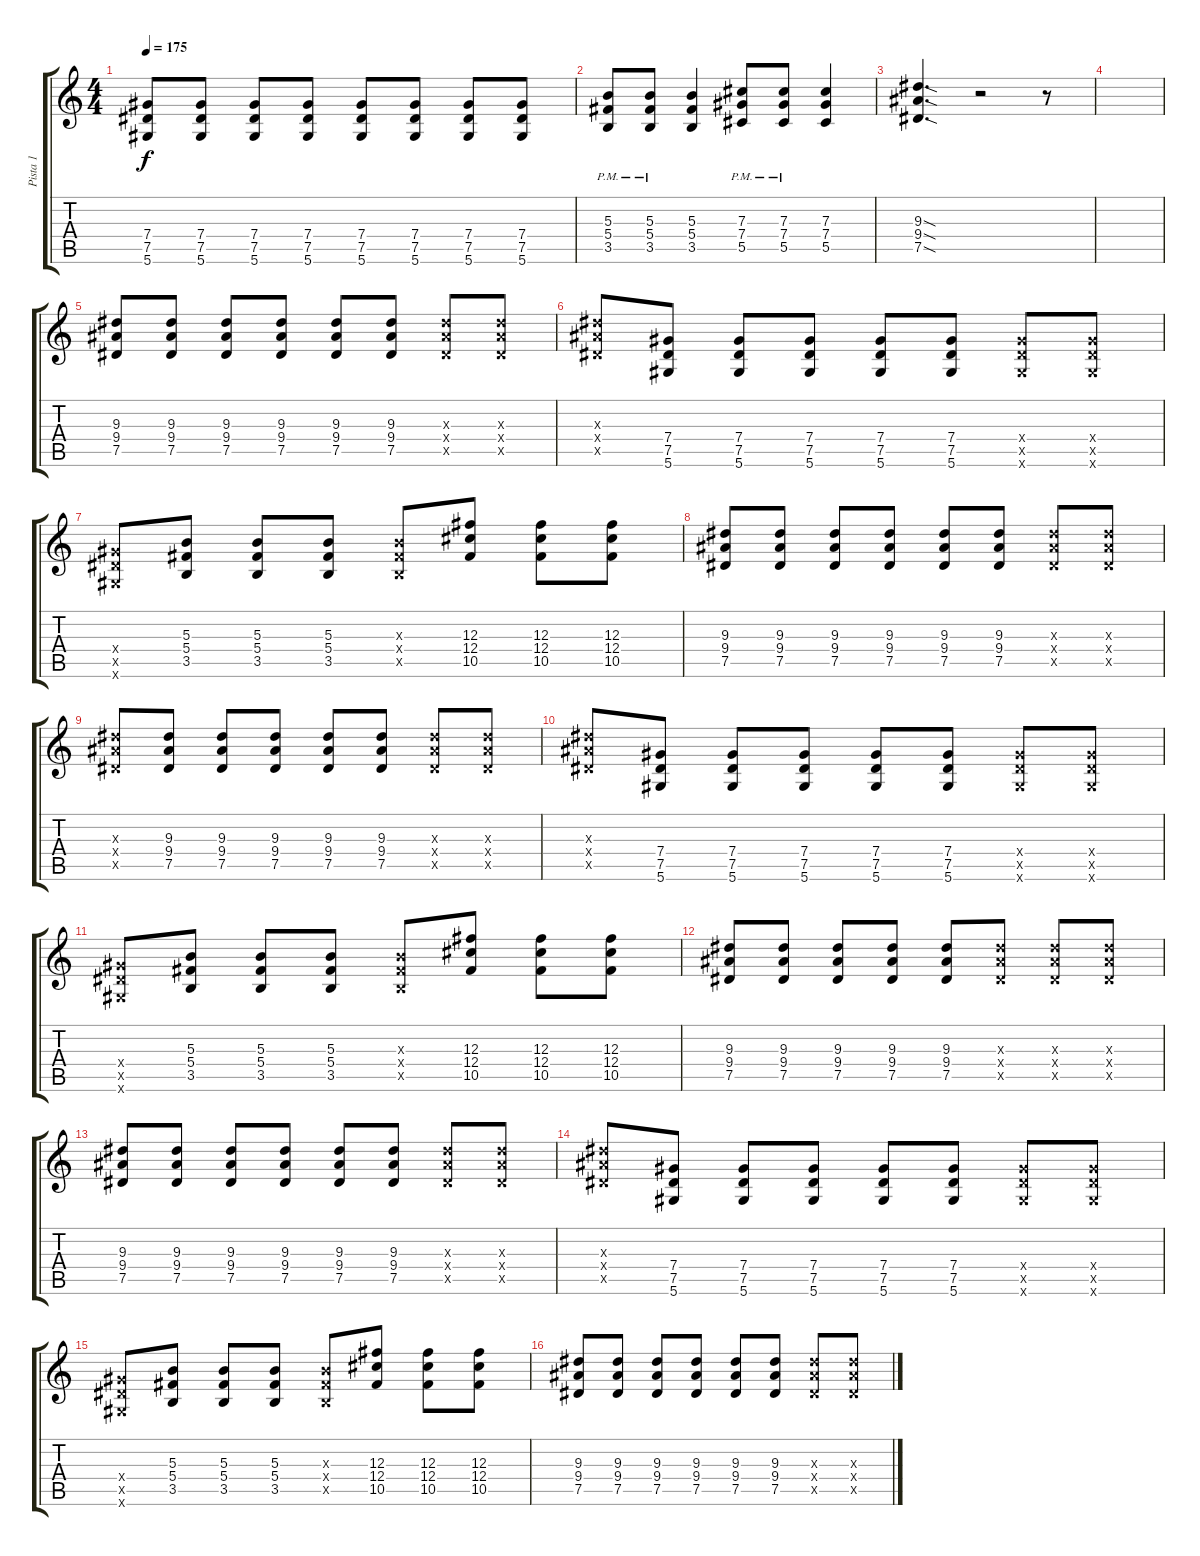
\track ("Pista 1" "Pista 1") {instrument distortionguitar}
\staff {score tabs}
\tuning (Eb4 Bb3 Gb3 Db3 Ab2 Eb2) {hide}
\ts (4 4)
\tempo 175
\clef g2
\ks c
(7.4 7.5 5.6).8{dy f} (7.4 7.5 5.6).8 (7.4 7.5 5.6).8 (7.4 7.5 5.6).8 (7.4 7.5 5.6).8 (7.4 7.5 5.6).8 (7.4 7.5 5.6).8 (7.4 7.5 5.6).8 |
(5.3{pm} 5.4{pm} 3.5{pm}).8 (5.3{pm} 5.4{pm} 3.5{pm}).8 (5.3 5.4 3.5).4 (7.3{pm} 7.4{pm} 5.5{pm}).8 (7.3{pm} 7.4{pm} 5.5{pm}).8 (7.3 7.4 5.5).4 |
(9.3{sod} 9.4{sod} 7.5{sod}).4{d} r.2 r.8 |
|
(9.3 9.4 7.5).8 (9.3 9.4 7.5).8 (9.3 9.4 7.5).8 (9.3 9.4 7.5).8 (9.3 9.4 7.5).8 (9.3 9.4 7.5).8 (9.3{x} 9.4{x} 7.5{x}).8 (9.3{x} 9.4{x} 7.5{x}).8 |
(9.3{x} 9.4{x} 7.5{x}).8 (7.4 7.5 5.6).8 (7.4 7.5 5.6).8 (7.4 7.5 5.6).8 (7.4 7.5 5.6).8 (7.4 7.5 5.6).8 (7.4{x} 7.5{x} 5.6{x}).8 (7.4{x} 7.5{x} 5.6{x}).8 |
(7.4{x} 7.5{x} 5.6{x}).8 (5.3 5.4 3.5).8 (5.3 5.4 3.5).8 (5.3 5.4 3.5).8 (5.3{x} 5.4{x} 3.5{x}).8 (12.3 12.4 10.5).8 (12.3 12.4 10.5).8 (12.3 12.4 10.5).8 |
(9.3 9.4 7.5).8 (9.3 9.4 7.5).8 (9.3 9.4 7.5).8 (9.3 9.4 7.5).8 (9.3 9.4 7.5).8 (9.3 9.4 7.5).8 (9.3{x} 9.4{x} 7.5{x}).8 (9.3{x} 9.4{x} 7.5{x}).8 |
(9.3{x} 9.4{x} 7.5{x}).8 (9.3 9.4 7.5).8 (9.3 9.4 7.5).8 (9.3 9.4 7.5).8 (9.3 9.4 7.5).8 (9.3 9.4 7.5).8 (9.3{x} 9.4{x} 7.5{x}).8 (9.3{x} 9.4{x} 7.5{x}).8 |
(9.3{x} 9.4{x} 7.5{x}).8 (7.4 7.5 5.6).8 (7.4 7.5 5.6).8 (7.4 7.5 5.6).8 (7.4 7.5 5.6).8 (7.4 7.5 5.6).8 (7.4{x} 7.5{x} 5.6{x}).8 (7.4{x} 7.5{x} 5.6{x}).8 |
(7.4{x} 7.5{x} 5.6{x}).8 (5.3 5.4 3.5).8 (5.3 5.4 3.5).8 (5.3 5.4 3.5).8 (5.3{x} 5.4{x} 3.5{x}).8 (12.3 12.4 10.5).8 (12.3 12.4 10.5).8 (12.3 12.4 10.5).8 |
(9.3 9.4 7.5).8 (9.3 9.4 7.5).8 (9.3 9.4 7.5).8 (9.3 9.4 7.5).8 (9.3 9.4 7.5).8 (9.3{x} 9.4{x} 7.5{x}).8 (9.3{x} 9.4{x} 7.5{x}).8 (9.3{x} 9.4{x} 7.5{x}).8 |
(9.3 9.4 7.5).8 (9.3 9.4 7.5).8 (9.3 9.4 7.5).8 (9.3 9.4 7.5).8 (9.3 9.4 7.5).8 (9.3 9.4 7.5).8 (9.3{x} 9.4{x} 7.5{x}).8 (9.3{x} 9.4{x} 7.5{x}).8 |
(9.3{x} 9.4{x} 7.5{x}).8 (7.4 7.5 5.6).8 (7.4 7.5 5.6).8 (7.4 7.5 5.6).8 (7.4 7.5 5.6).8 (7.4 7.5 5.6).8 (7.4{x} 7.5{x} 5.6{x}).8 (7.4{x} 7.5{x} 5.6{x}).8 |
(7.4{x} 7.5{x} 5.6{x}).8 (5.3 5.4 3.5).8 (5.3 5.4 3.5).8 (5.3 5.4 3.5).8 (5.3{x} 5.4{x} 3.5{x}).8 (12.3 12.4 10.5).8 (12.3 12.4 10.5).8 (12.3 12.4 10.5).8 |
(9.3 9.4 7.5).8 (9.3 9.4 7.5).8 (9.3 9.4 7.5).8 (9.3 9.4 7.5).8 (9.3 9.4 7.5).8 (9.3 9.4 7.5).8 (9.3{x} 9.4{x} 7.5{x}).8 (9.3{x} 9.4{x} 7.5{x}).8
